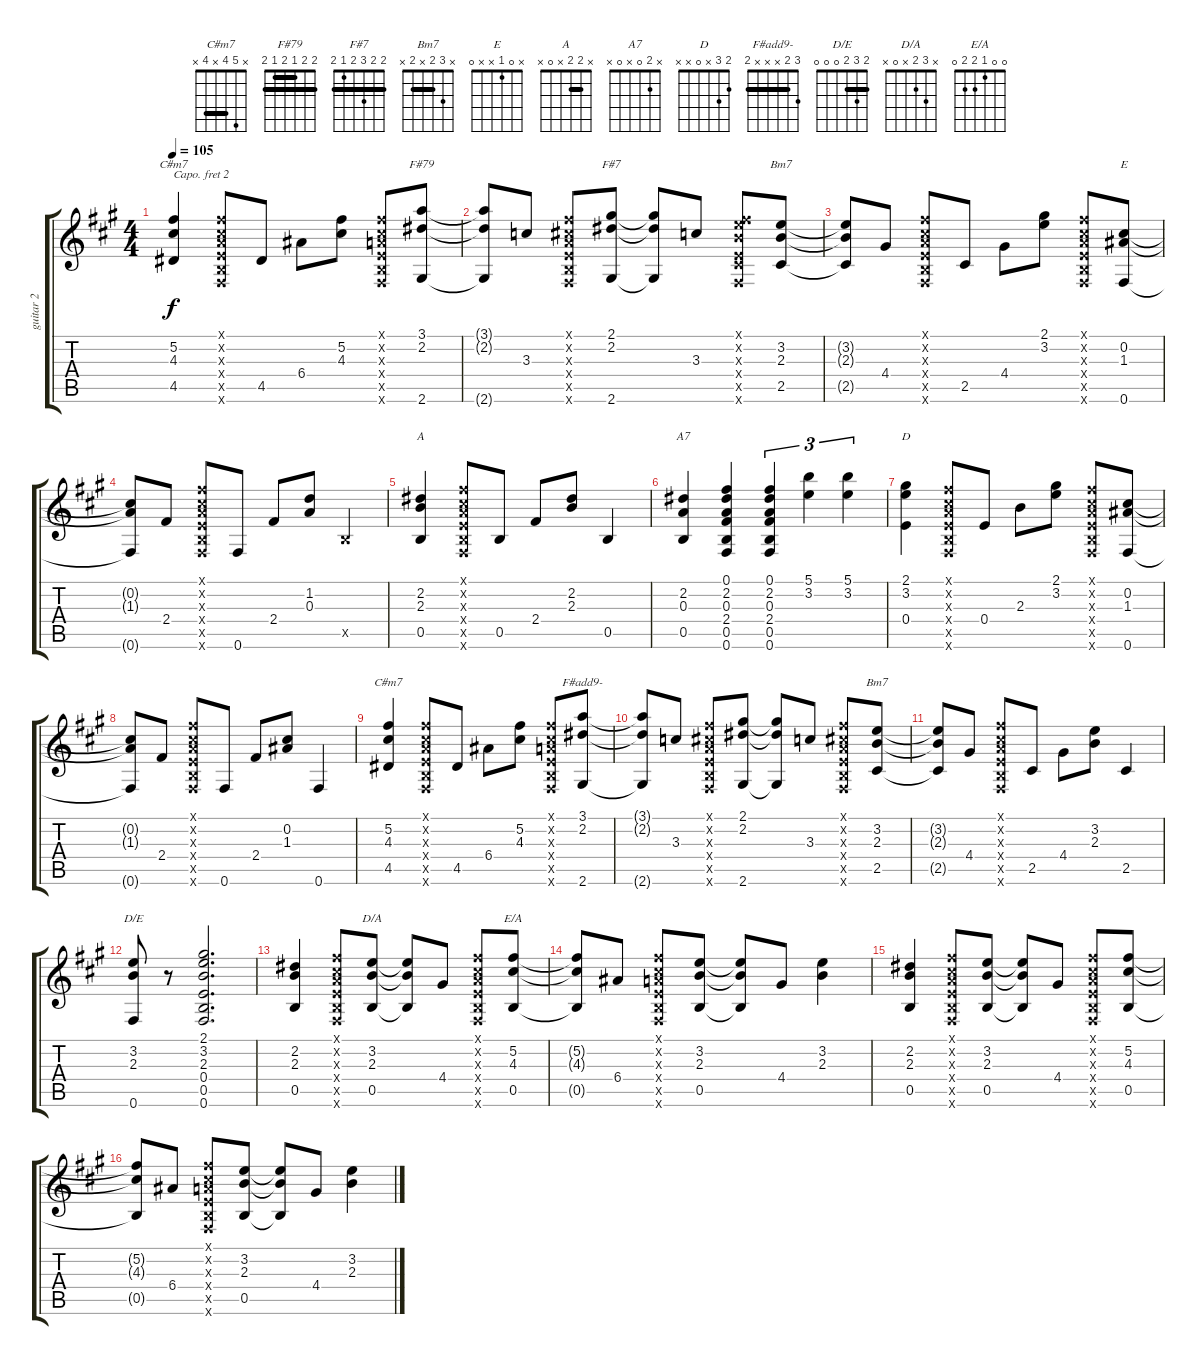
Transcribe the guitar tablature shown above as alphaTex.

\track ("guitar 2" "guitar 2") {instrument acousticguitarsteel}
\staff {score tabs}
\capo 2
\tuning (E4 B3 G3 D3 A2 E2) {hide}
\chord ("C#m7" 0 0 1 2 4 x)
\chord ("F#79" 2 2 1 2 1 2) {barre (1 2)}
\chord ("F#7" 2 2 3 2 1 2) {barre 2}
\chord ("Bm7" 2 0 2 0 2 x)
\chord ("E" x 0 1 x x 0)
\chord ("A" x 2 2 x 0 x) {barre 2}
\chord ("A7" x 2 0 x 0 x)
\chord ("D" 2 3 x 0 x x)
\chord ("C#m7" x 5 4 x 4 x) {barre 4}
\chord ("F#add9-" 3 2 x x x 2) {barre 2}
\chord ("Bm7" x 3 2 x 2 x) {barre 2}
\chord ("D/E" 2 3 2 0 0 0) {barre 2}
\chord ("D/A" x 3 2 x 0 x)
\chord ("E/A" 0 0 1 2 2 0)
\ts (4 4)
\tempo 105
\clef g2
\ks a
(5.2 4.3 4.5).4{ch "C#m7" dy f} (0.1{x} 0.2{x} 0.3{x} 0.4{x} 0.5{x} 0.6{x}).8 4.5.8 6.4.8 (5.2 4.3).8 (0.1{x} 0.2{x} 0.3{x} 0.4{x} 0.5{x} 0.6{x}).8 (3.1 2.2 2.6).8{ch "F#79"} |
(3.1{t} 2.2{t} 2.6{t}).8 3.3.8 (0.1{x} 0.2{x} 0.3{x} 0.4{x} 0.5{x} 0.6{x}).8 (2.1 2.2 2.6).8{ch "F#7"} (2.1{t} 2.2{t} 2.6{t}).8 3.3.8 (0.1{x} 3.2{x} 2.3{x} 0.4{x} 2.5{x} 0.6{x}).8 (3.2 2.3 2.5).8{ch "Bm7"} |
(3.2{t} 2.3{t} 2.5{t}).8 4.4.8 (0.1{x} 0.2{x} 0.3{x} 0.4{x} 0.5{x} 0.6{x}).8 2.5.8 4.4.8 (2.1 3.2).8 (0.1{x} 0.2{x} 0.3{x} 0.4{x} 0.5{x} 0.6{x}).8 (0.2 1.3 0.6).8{ch "E"} |
(0.2{t} 1.3{t} 0.6{t}).8 2.4.8 (0.1{x} 0.2{x} 0.3{x} 0.4{x} 0.5{x} 0.6{x}).8 0.6.8 2.4.8 (1.2 0.3).8 0.5{x}.4 |
(2.2 2.3 0.5).4{ch "A"} (0.1{x} 0.2{x} 0.3{x} 0.4{x} 0.5{x} 0.6{x}).8 0.5.8 2.4.8 (2.2 2.3).8 0.5.4 |
(2.2 0.3 0.5).4{ch "A7"} (0.1 2.2 0.3 2.4 0.5 0.6).4 (0.1 2.2 0.3 2.4 0.5 0.6).4{tu (3 2)} (5.1 3.2).4{tu (3 2)} (5.1 3.2).4{tu (3 2)} |
(2.1 3.2 0.4).4{ch "D"} (0.1{x} 0.2{x} 0.3{x} 0.4{x} 0.5{x} 0.6{x}).8 0.4.8 2.3.8 (2.1 3.2).8 (0.1{x} 0.2{x} 0.3{x} 0.4{x} 0.5{x} 0.6{x}).8 (0.2 1.3 0.6).8 |
(0.2{t} 1.3{t} 0.6{t}).8 2.4.8 (0.1{x} 0.2{x} 0.3{x} 0.4{x} 0.5{x} 0.6{x}).8 0.6.8 2.4.8 (0.2 1.3).8 0.6.4 |
(5.2 4.3 4.5).4{ch "C#m7"} (0.1{x} 0.2{x} 0.3{x} 0.4{x} 0.5{x} 0.6{x}).8 4.5.8 6.4.8 (5.2 4.3).8 (0.1{x} 0.2{x} 0.3{x} 0.4{x} 0.5{x} 0.6{x}).8 (3.1 2.2 2.6).8{ch "F#add9-"} |
(3.1{t} 2.2{t} 2.6{t}).8 3.3.8 (0.1{x} 0.2{x} 0.3{x} 0.4{x} 0.5{x} 0.6{x}).8 (2.1 2.2 2.6).8 (2.1{t} 2.2{t} 2.6{t}).8 3.3.8 (0.1{x} 0.2{x} 0.3{x} 0.4{x} 0.5{x} 0.6{x}).8 (3.2 2.3 2.5).8{ch "Bm7"} |
(3.2{t} 2.3{t} 2.5{t}).8 4.4.8 (0.1{x} 0.2{x} 0.3{x} 0.4{x} 0.5{x} 0.6{x}).8 2.5.8 4.4.8 (3.2 2.3).8 2.5.4 |
(3.2 2.3 0.6).8{ch "D/E"} r.8 (2.1 3.2 2.3 0.4 0.5 0.6).2{d} |
(2.2 2.3 0.5).4 (0.1{x} 0.2{x} 0.3{x} 0.4{x} 0.5{x} 0.6{x}).8 (3.2 2.3 0.5).8{ch "D/A"} (3.2{t} 2.3{t} 0.5{t}).8 4.4.8 (0.1{x} 0.2{x} 0.3{x} 0.4{x} 0.5{x} 0.6{x}).8 (5.2 4.3 0.5).8{ch "E/A"} |
(5.2{t} 4.3{t} 0.5{t}).8 6.4.8 (0.1{x} 0.2{x} 0.3{x} 0.4{x} 0.5{x} 0.6{x}).8 (3.2 2.3 0.5).8 (3.2{t} 2.3{t} 0.5{t}).8 4.4.8 (3.2 2.3).4 |
(2.2 2.3 0.5).4 (0.1{x} 0.2{x} 0.3{x} 0.4{x} 0.5{x} 0.6{x}).8 (3.2 2.3 0.5).8 (3.2{t} 2.3{t} 0.5{t}).8 4.4.8 (0.1{x} 0.2{x} 0.3{x} 0.4{x} 0.5{x} 0.6{x}).8 (5.2 4.3 0.5).8 |
(5.2{t} 4.3{t} 0.5{t}).8 6.4.8 (0.1{x} 0.2{x} 0.3{x} 0.4{x} 0.5{x} 0.6{x}).8 (3.2 2.3 0.5).8 (3.2{t} 2.3{t} 0.5{t}).8 4.4.8 (3.2 2.3).4
